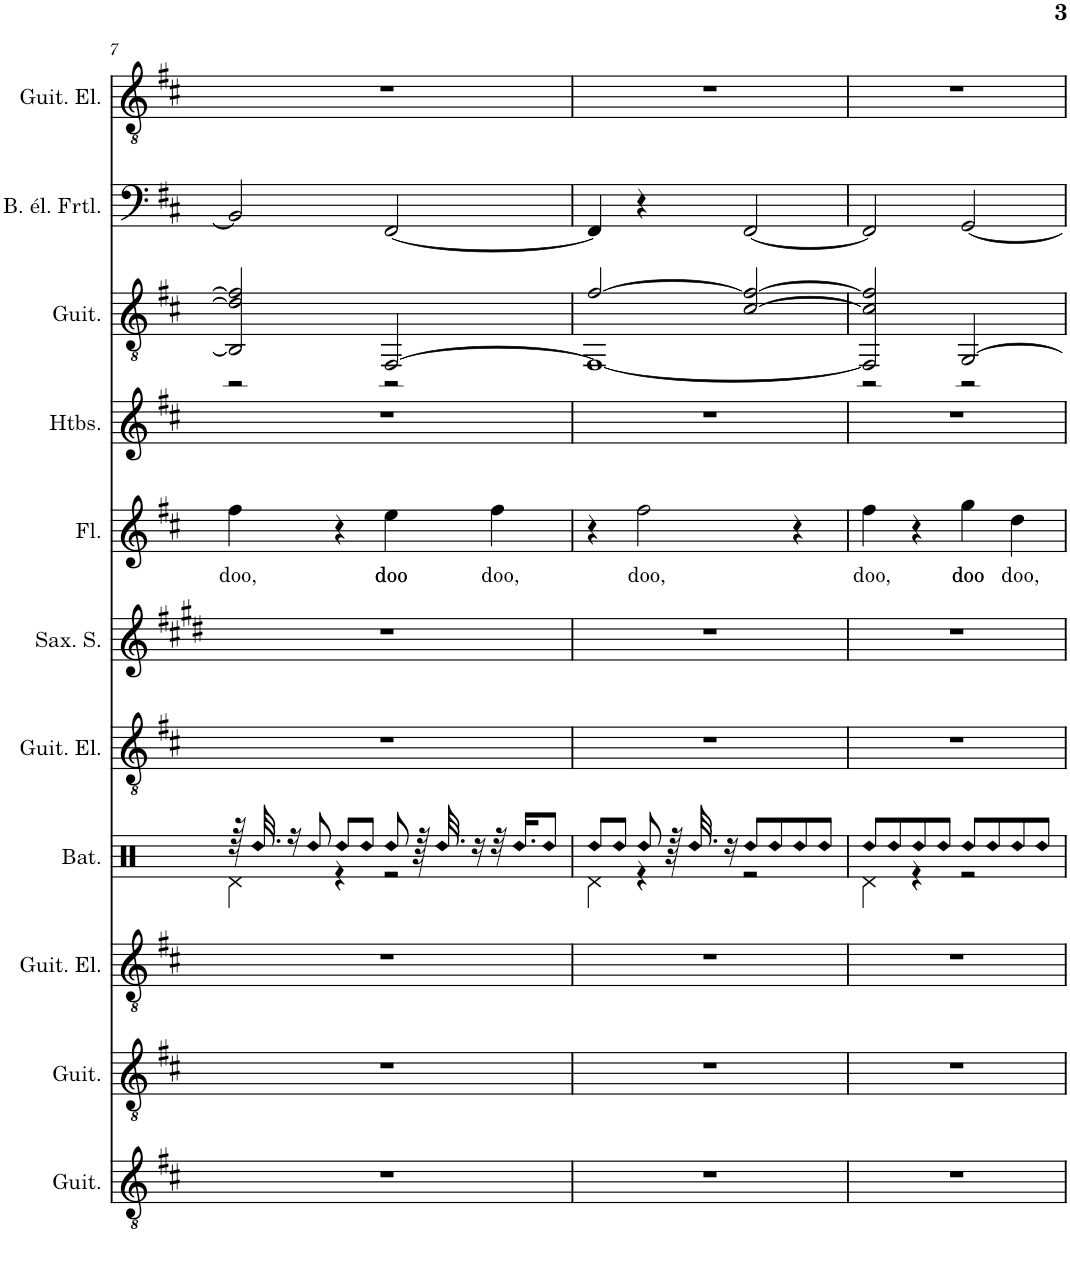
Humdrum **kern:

**kern	**kern	**kern	**kern	**kern	**kern	**kern	**text	**kern	**kern	**kern	**kern
*part11	*part10	*part9	*part8	*part7	*part6	*part5	*part5	*part4	*part3	*part2	*part1
*staff11	*staff10	*staff9	*staff8	*staff7	*staff6	*staff5	*staff5	*staff4	*staff3	*staff2	*staff1
*I"Guitare acoustique	*I"Guitare acoustique	*I"Guitare électrique	*I"Batterie	*I"Guitare électrique	*I"Saxophone Soprano	*I"Flûte	*	*I"Hautbois	*I"Guitare acoustique	*I"Basse électrique fretless	*I"Guitare électrique
*I'Guit.	*I'Guit.	*I'Guit. El.	*I'Bat.	*I'Guit. El.	*I'Sax. S.	*I'Fl.	*	*I'Htbs.	*I'Guit.	*I'B. él. Frtl.	*I'Guit. El.
!!LO:PB:g=z
*clefGv2	*clefGv2	*clefGv2	*clefX	*clefGv2	*clefG2	*clefG2	*	*clefG2	*clefGv2	*clefF4	*clefGv2
*	*	*	*	*	*Trd1c2	*	*	*	*	*Trd7c12	*
*k[f#c#]	*k[f#c#]	*k[f#c#]	*k[]	*k[f#c#]	*k[f#c#g#d#]	*k[f#c#]	*	*k[f#c#]	*k[f#c#]	*k[f#c#]	*k[f#c#]
*M4/4	*M4/4	*M4/4	*M4/4	*M4/4	*M4/4	*M4/4	*	*M4/4	*M4/4	*M4/4	*M4/4
=7	=7	=7	=7	=7	=7	=7	=7	=7	=7	=7	=7
*	*	*	*^	*	*	*	*	*	*	*	*
!	!	!	!	!	!	!	!	!LO:LY:b	!	!	!	!
*	*	*	*	*	*	*	*	*	*	*^	*	*
1r	1r	1r	64r	4Rd\	1r	1r	4ff#\	doo,	1r	2BB/] 2d/] 2f#/]	2r	2BB/]	1r
!	!	!	!LO:N:head=diamond	!	!	!	!	!	!	!	!	!	!
.	.	.	32.Rdd/	.	.	.	.	.	.	.	.	.	.
.	.	.	16r	.	.	.	.	.	.	.	.	.	.
!	!	!	!LO:N:head=diamond	!	!	!	!	!	!	!	!	!	!
.	.	.	8Rdd/	.	.	.	.	.	.	.	.	.	.
!	!	!	!LO:N:head=diamond	!	!	!	!	!	!	!	!	!	!
.	.	.	8Rdd/L	4r	.	.	4r	.	.	.	.	.	.
!	!	!	!LO:N:head=diamond	!	!	!	!	!	!	!	!	!	!
.	.	.	8Rdd/J	.	.	.	.	.	.	.	.	.	.
!	!	!	!LO:N:head=diamond	!	!	!	!	!LO:LY:b	!	!	!	!	!
.	.	.	8Rdd/	2r	.	.	4ee\	doo	.	[2FF#/	2r	[2FF#/	.
.	.	.	64r	.	.	.	.	.	.	.	.	.	.
!	!	!	!LO:N:head=diamond	!	!	!	!	!	!	!	!	!	!
.	.	.	32.Rdd/	.	.	.	.	.	.	.	.	.	.
.	.	.	16r	.	.	.	.	.	.	.	.	.	.
!	!	!	!	!	!	!	!	!LO:LY:b	!	!	!	!	!
.	.	.	32r	.	.	.	4ff#\	doo,	.	.	.	.	.
!	!	!	!LO:N:head=diamond	!	!	!	!	!	!	!	!	!	!
.	.	.	16.Rdd/KL	.	.	.	.	.	.	.	.	.	.
!	!	!	!LO:N:head=diamond	!	!	!	!	!	!	!	!	!	!
.	.	.	8Rdd/J	.	.	.	.	.	.	.	.	.	.
=8	=8	=8	=8	=8	=8	=8	=8	=8	=8	=8	=8	=8	=8
!	!	!	!LO:N:head=diamond	!	!	!	!	!	!	!	!	!	!
1r	1r	1r	8Rdd/L	4Rd\	1r	1r	4r	.	1r	[2f#/	1FF#_	4FF#/]	1r
!	!	!	!LO:N:head=diamond	!	!	!	!	!	!	!	!	!	!
.	.	.	8Rdd/J	.	.	.	.	.	.	.	.	.	.
!	!	!	!LO:N:head=diamond	!	!	!	!	!LO:LY:b	!	!	!	!	!
.	.	.	8Rdd/	4r	.	.	2ff#\	doo,	.	.	.	4r	.
.	.	.	64r	.	.	.	.	.	.	.	.	.	.
!	!	!	!LO:N:head=diamond	!	!	!	!	!	!	!	!	!	!
.	.	.	32.Rdd/	.	.	.	.	.	.	.	.	.	.
.	.	.	16r	.	.	.	.	.	.	.	.	.	.
!	!	!	!LO:N:head=diamond	!	!	!	!	!	!	!	!	!	!
.	.	.	8Rdd/L	2r	.	.	.	.	.	[2c#/ 2f#/_	.	[2FF#/	.
!	!	!	!LO:N:head=diamond	!	!	!	!	!	!	!	!	!	!
.	.	.	8Rdd/	.	.	.	.	.	.	.	.	.	.
!	!	!	!LO:N:head=diamond	!	!	!	!	!	!	!	!	!	!
.	.	.	8Rdd/	.	.	.	4r	.	.	.	.	.	.
!	!	!	!LO:N:head=diamond	!	!	!	!	!	!	!	!	!	!
.	.	.	8Rdd/J	.	.	.	.	.	.	.	.	.	.
=9	=9	=9	=9	=9	=9	=9	=9	=9	=9	=9	=9	=9	=9
!	!	!	!LO:N:head=diamond	!	!	!	!	!LO:LY:b	!	!	!	!	!
1r	1r	1r	8Rdd/L	4Rd\	1r	1r	4ff#\	doo,	1r	2FF#/] 2c#/] 2f#/]	2r	2FF#/]	1r
!	!	!	!LO:N:head=diamond	!	!	!	!	!	!	!	!	!	!
.	.	.	8Rdd/	.	.	.	.	.	.	.	.	.	.
!	!	!	!LO:N:head=diamond	!	!	!	!	!	!	!	!	!	!
.	.	.	8Rdd/	4r	.	.	4r	.	.	.	.	.	.
!	!	!	!LO:N:head=diamond	!	!	!	!	!	!	!	!	!	!
.	.	.	8Rdd/J	.	.	.	.	.	.	.	.	.	.
!	!	!	!LO:N:head=diamond	!	!	!	!	!LO:LY:b	!	!	!	!	!
.	.	.	8Rdd/L	2r	.	.	4gg\	doo	.	[2GG/	2r	[2GG/	.
!	!	!	!LO:N:head=diamond	!	!	!	!	!	!	!	!	!	!
.	.	.	8Rdd/	.	.	.	.	.	.	.	.	.	.
!	!	!	!LO:N:head=diamond	!	!	!	!	!LO:LY:b	!	!	!	!	!
.	.	.	8Rdd/	.	.	.	4dd\	doo,	.	.	.	.	.
!	!	!	!LO:N:head=diamond	!	!	!	!	!	!	!	!	!	!
.	.	.	8Rdd/J	.	.	.	.	.	.	.	.	.	.
*	*	*	*v	*v	*	*	*	*	*	*v	*v	*	*
=	=	=	=	=	=	=	=	=	=	=	=
*-	*-	*-	*-	*-	*-	*-	*-	*-	*-	*-	*-
